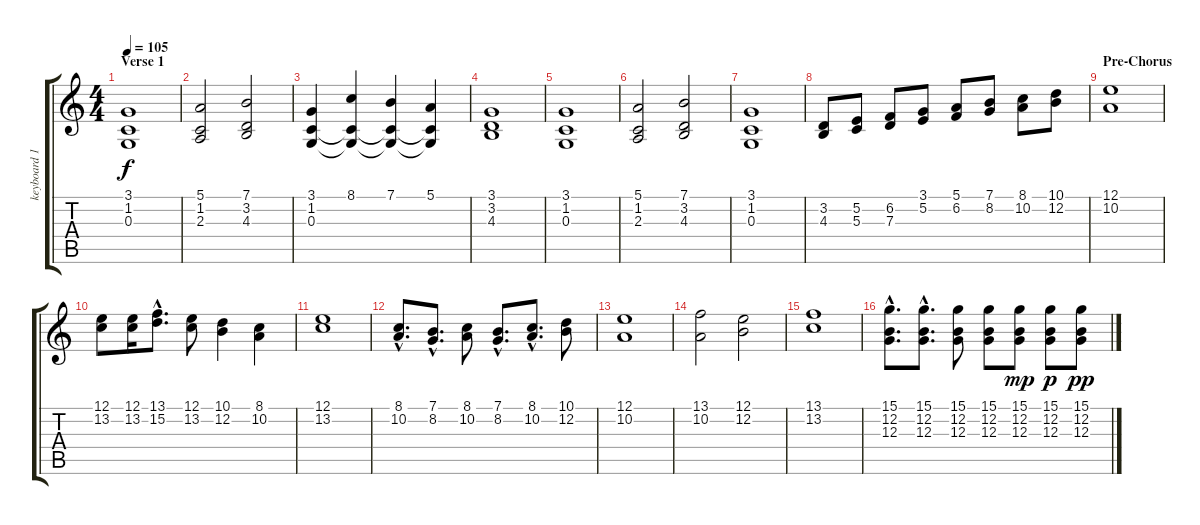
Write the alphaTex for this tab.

\track ("keyboard 1" "keyboard 1") {instrument stringensemble1}
\staff {score tabs}
\tuning (E4 B3 G3 D3 A2 E2) {hide}
\ts (4 4)
\section ("" "Verse 1")
\tempo 105
\clef g2
\ks c
(3.1 1.2 0.3).1{dy f} |
(5.1 1.2 2.3).2 (7.1 3.2 4.3).2 |
(3.1 1.2 0.3).4 (8.1 1.2{t} 0.3{t}).4 (7.1 1.2{t} 0.3{t}).4 (5.1 1.2{t} 0.3{t}).4 |
(3.1 3.2 4.3).1 |
\section ("" "")
(3.1 1.2 0.3).1 |
(5.1 1.2 2.3).2 (7.1 3.2 4.3).2 |
(3.1 1.2 0.3).1 |
(3.2 4.3).8 (5.2 5.3).8 (6.2 7.3).8 (3.1 5.2).8 (5.1 6.2).8 (7.1 8.2).8 (8.1 10.2).8 (10.1 12.2).8 |
\section ("" "Pre-Chorus")
(12.1 10.2).1 |
(12.1 13.2).8 (12.1 13.2).16 (13.1{hac} 15.2{hac}).8{d} (12.1 13.2).8 (10.1 12.2).4 (8.1 10.2).4 |
(12.1 13.2).1 |
(8.1{hac} 10.2{hac}).8{d} (7.1{hac} 8.2{hac}).8{d} (8.1 10.2).8 (7.1{hac} 8.2{hac}).8{d} (8.1{hac} 10.2{hac}).8{d} (10.1 12.2).8 |
(12.1 10.2).1 |
(13.1 10.2).2 (12.1 12.2).2 |
(13.1 13.2).1 |
(15.1{hac} 12.2{hac} 12.3{hac}).8{d} (15.1{hac} 12.2{hac} 12.3{hac}).8{d} (15.1 12.2 12.3).8 (15.1 12.2 12.3).8 (15.1 12.2 12.3).8{dy mp} (15.1 12.2 12.3).8{dy p} (15.1 12.2 12.3).8{dy pp}
